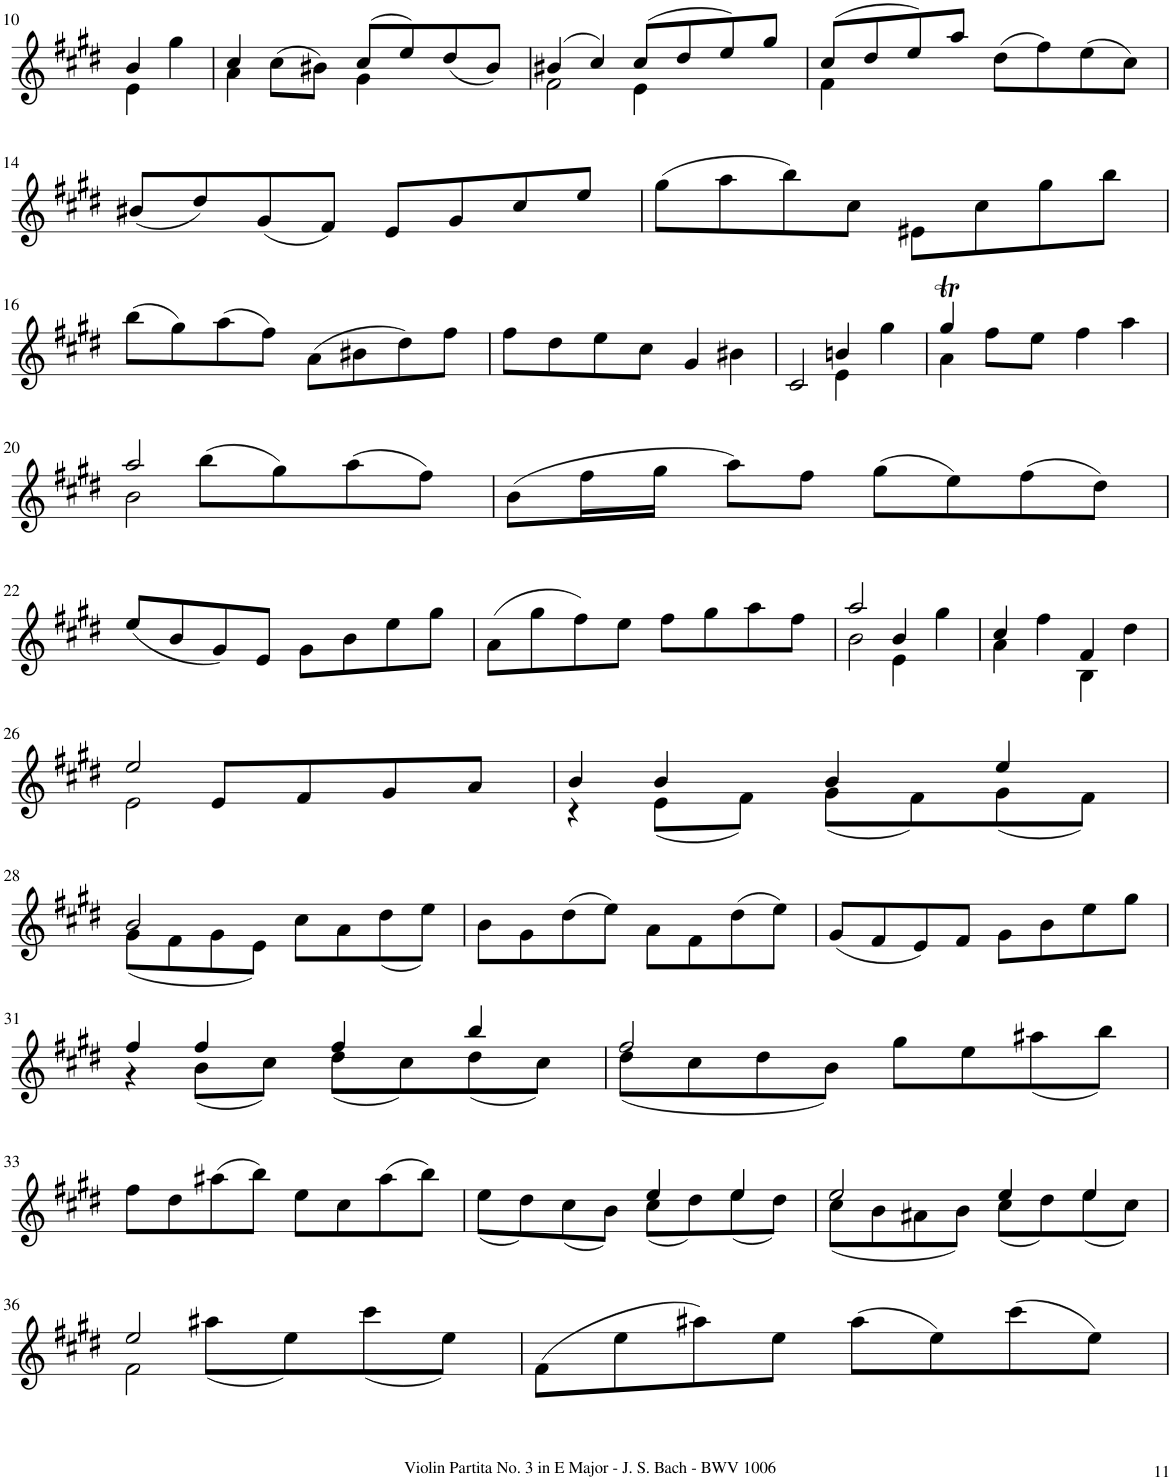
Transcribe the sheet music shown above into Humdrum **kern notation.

**kern
*part1
*staff1
*I"Violin
*I'Vln.
!!LO:PB:g=z
*clefG2
*k[f#c#g#d#]
*M2/2
*met(c|)
=10
*^
4b/	4e\
4gg#\	4ryy
=11	=11
4cc#/	4a\
(8cc#\L	4ryy
8b#X\J)	.
(8cc#/L	4g#\
8ee/)	.
(8dd#/	4ryy
8b#/J)	.
=12	=12
(4b#X/	2f#\
4cc#/)	.
(8cc#/L	4e\
8dd#/	.
8ee/)	4ryy
8gg#/J	.
=13	=13
(8cc#/L	4f#\
8dd#/	.
8ee/)	4ryy
8aa/J	.
(8dd#\L	2ryy
8ff#\)	.
(8ee\	.
8cc#\J)	.
*v	*v
!!LO:LB:g=z
=14
(8b#X/L
8dd#/)
(8g#/
8f#/J)
8e/L
8g#/
8cc#/
8ee/J
=15
(8gg#\L
8aa\
8bb\)
8cc#\J
8e#X\L
8cc#\
8gg#\
8bb\J
!!LO:LB:g=z
=16
(8bb\L
8gg#\)
(8aa\
8ff#\J)
(8a\L
8b#X\
8dd#\)
8ff#\J
=17
8ff#\L
8dd#\
8ee\
8cc#\J
4g#/
4b#X\
=18
*^
2c#/	2ryy
4bn/	4e\
4gg#\	4ryy
=19	=19
4gg#t/	4a\
8ff#\L	4ryy
8ee\J	.
4ff#\	2ryy
4aa\	.
!!LO:LB:g=z	!!
=20	=20
2aa/	2b\
(8bb\L	2ryy
8gg#\)	.
(8aa\	.
8ff#\J)	.
*v	*v
=21
(8b\L
16ff#\L
16gg#\JJ
8aa\L)
8ff#\J
(8gg#\L
8ee\)
(8ff#\
8dd#\J)
!!LO:LB:g=z
=22
(8ee/L
8b/
8g#/)
8e/J
8g#\L
8b\
8ee\
8gg#\J
=23
(8a\L
8gg#\
8ff#\)
8ee\J
8ff#\L
8gg#\
8aa\
8ff#\J
=24
*^
2aa/	2b\
4b/	4e\
4gg#\	4ryy
=25	=25
4cc#/	4a\
4ff#\	4ryy
4f#/	4B\
4dd#\	4ryy
!!LO:LB:g=z	!!
=26	=26
2ee/	2e\
8e/L	2ryy
8f#/	.
8g#/	.
8a/J	.
=27	=27
4b/	4r
4b/	(8e\L
.	8f#\J)
4b/	(8g#\L
.	8f#\)
4ee/	(8g#\
.	8f#\J)
!!LO:LB:g=z	!!
=28	=28
2b/	(8g#\L
.	8f#\
.	8g#\
.	8e\J)
2ryy	8cc#\L
.	8a\
.	(8dd#\
.	8ee\J)
*v	*v
=29
8b\L
8g#\
(8dd#\
8ee\J)
8a\L
8f#\
(8dd#\
8ee\J)
=30
(8g#/L
8f#/
8e/)
8f#/J
8g#\L
8b\
8ee\
8gg#\J
!!LO:LB:g=z
=31
*^
4ff#/	4r
4ff#/	(8b\L
.	8cc#\J)
4ff#/	(8dd#\L
.	8cc#\)
4bb/	(8dd#\
.	8cc#\J)
=32	=32
2ff#/	(8dd#\L
.	8cc#\
.	8dd#\
.	8b\J)
2ryy	8gg#\L
.	8ee\
.	(8aa#X\
.	8bb\J)
*v	*v
!!LO:LB:g=z
=33
8ff#\L
8dd#\
(8aa#X\
8bb\J)
8ee\L
8cc#\
(8aa#\
8bb\J)
=34
*^
2ryy	(8ee\L
.	8dd#\)
.	(8cc#\
.	8b\J)
4ee/	(8cc#\L
.	8dd#\)
4ee/	(8ee\
.	8dd#\J)
=35	=35
2ee/	(8cc#\L
.	8b\
.	8a#X\
.	8b\J)
4ee/	(8cc#\L
.	8dd#\)
4ee/	(8ee\
.	8cc#\J)
!!LO:LB:g=z	!!
=36	=36
2ee/	2f#\
2ryy	(8aa#X\L
.	8ee\)
.	(8ccc#\
.	8ee\J)
*v	*v
=37
(8f#\L
8ee\
8aa#X\)
8ee\J
(8aa#\L
8ee\)
(8ccc#\
8ee\J)
=
*-
